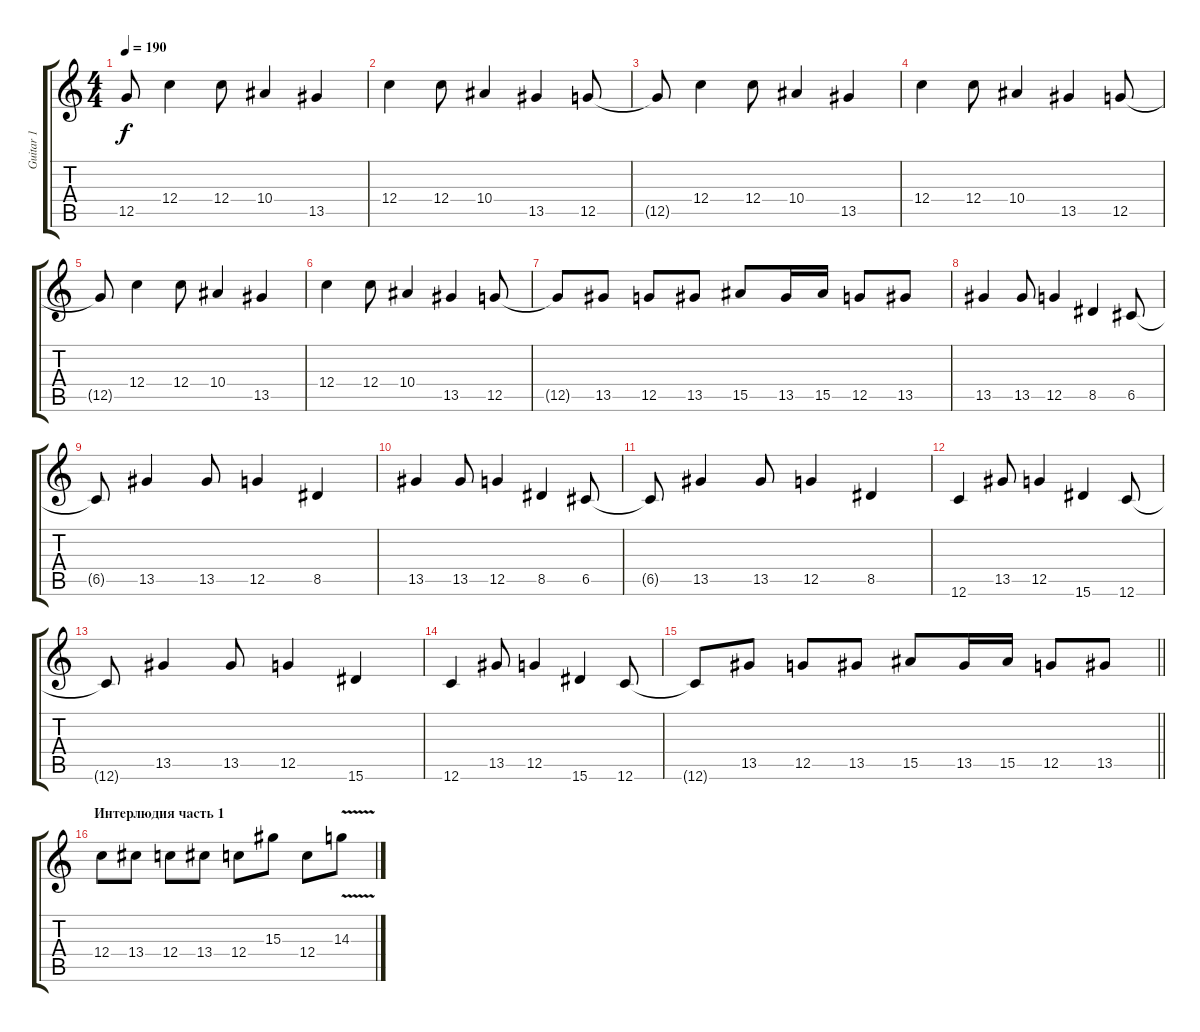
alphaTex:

\track ("Guitar 1" "Guitar 1") {instrument distortionguitar}
\staff {score tabs}
\tuning (D4 A3 F3 C3 G2 C2) {hide}
\ts (4 4)
\tempo 190
\clef g2
\ks c
12.5{t}.8{dy f} 12.4.4 12.4.8 10.4.4 13.5.4 |
12.4.4 12.4.8 10.4.4 13.5.4 12.5.8 |
12.5{t}.8 12.4.4 12.4.8 10.4.4 13.5.4 |
12.4.4 12.4.8 10.4.4 13.5.4 12.5.8 |
12.5{t}.8 12.4.4 12.4.8 10.4.4 13.5.4 |
12.4.4 12.4.8 10.4.4 13.5.4 12.5.8 |
12.5{t}.8 13.5.8 12.5.8 13.5.8 15.5.8 13.5.16 15.5.16 12.5.8 13.5.8 |
13.5.4 13.5.8 12.5.4 8.5.4 6.5.8 |
6.5{t}.8 13.5.4 13.5.8 12.5.4 8.5.4 |
13.5.4 13.5.8 12.5.4 8.5.4 6.5.8 |
6.5{t}.8 13.5.4 13.5.8 12.5.4 8.5.4 |
12.6.4 13.5.8 12.5.4 15.6.4 12.6.8 |
12.6{t}.8 13.5.4 13.5.8 12.5.4 15.6.4 |
12.6.4 13.5.8 12.5.4 15.6.4 12.6.8 |
\barLineRight lightlight
12.6{t}.8 13.5.8 12.5.8 13.5.8 15.5.8 13.5.16 15.5.16 12.5.8 13.5.8 |
\section ("" "Интерлюдия часть 1")
12.4.8{volume 13 instrument acousticguitarsteel} 13.4.8 12.4.8 13.4.8 12.4.8 15.3.8 12.4.8 14.3{v}.8{volume 7}
